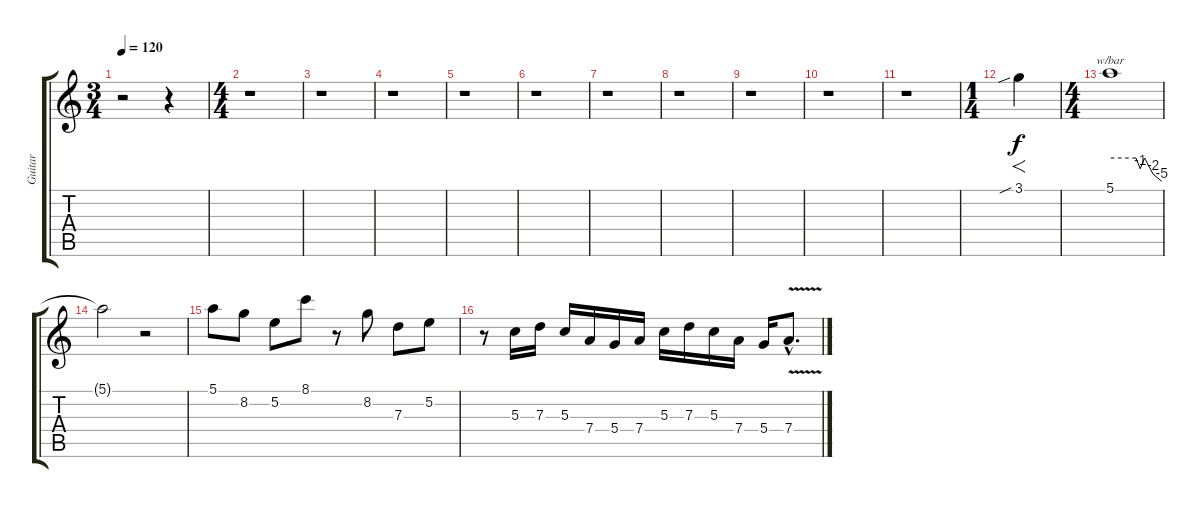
\track ("Guitar" "Guitar") {instrument distortionguitar}
\staff {score tabs}
\tuning (E4 B3 G3 D3 A2 E2) {hide}
\ts (3 4)
\tempo 120
\clef g2
\ks c
r.2{dy f instrument distortionguitar} r.4 |
\ts (4 4)
r.1 |
r.1 |
r.1 |
r.1 |
r.1 |
r.1 |
r.1 |
r.1 |
r.1 |
r.1 |
\ts (1 4)
3.1{sib}.4{f} |
\ts (4 4)
5.1.1{tbe (custom default 0 0 30 0 35 -4 40 0 50 -8 60 -20)} |
5.1{t}.2 r.2 |
5.1.8 8.2.8 5.2.8 8.1.8 r.8 8.2.8 7.3.8 5.2.8 |
r.8 5.3.16 7.3.16 5.3.16 7.4.16 5.4.16 7.4.16 5.3.16 7.3.16 5.3.16 7.4.16 5.4.16 7.4{v hac}.8{d}
